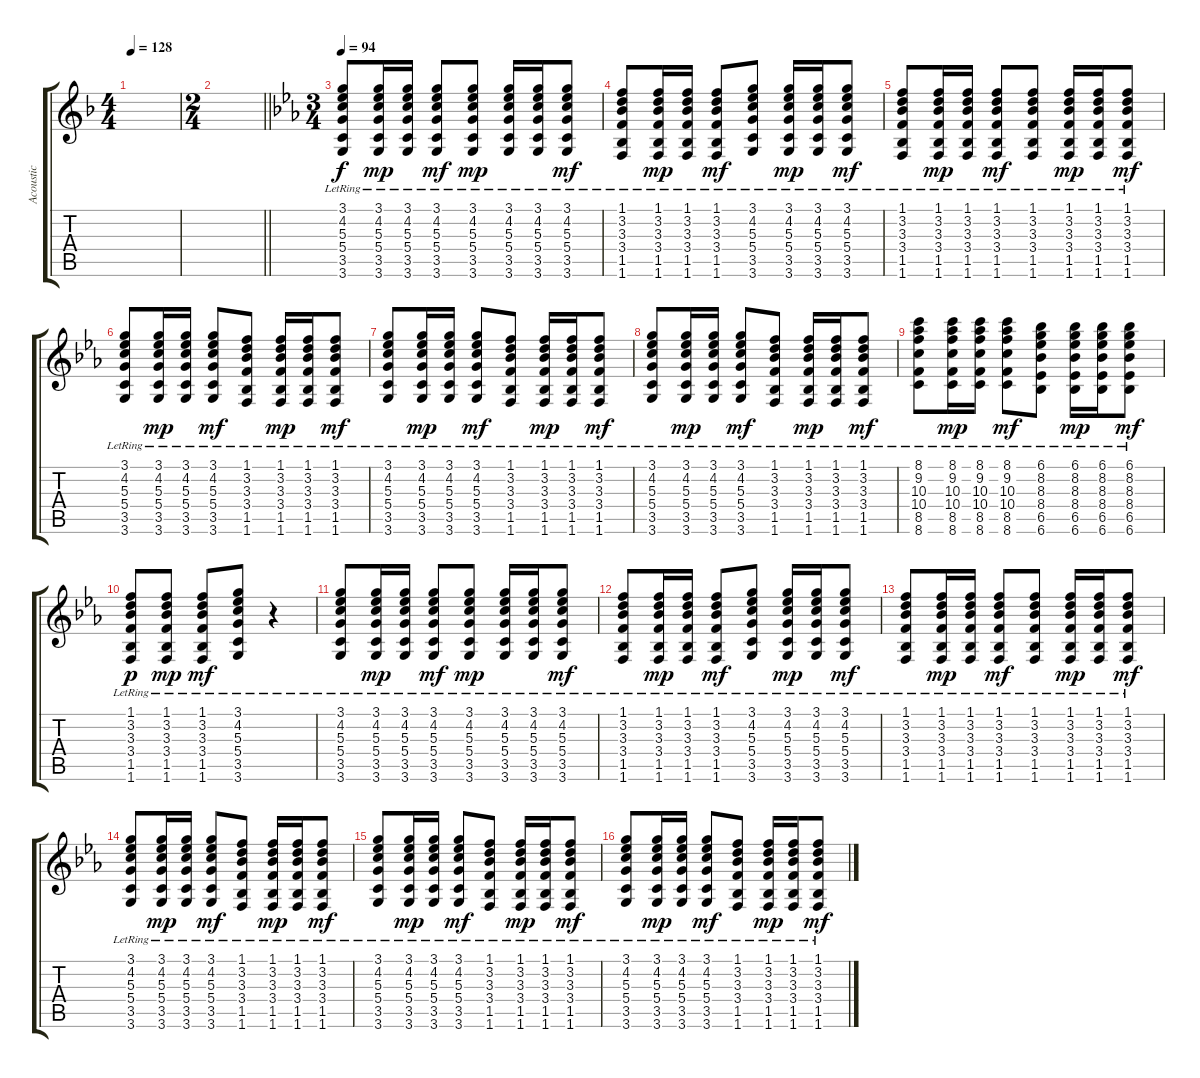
\track ("Acoustic" "Acoustic") {instrument acousticguitarsteel}
\staff {score tabs}
\tuning (E4 B3 G3 D3 A2 E2) {hide}
\ts (4 4)
\tempo 128
\clef g2
\ks dminor
|
\ts (2 4)
\barLineRight lightlight
|
\ts (3 4)
\section ("" "")
\tempo 94
\ks cminor
(3.1{lr} 4.2{lr} 5.3{lr} 5.4{lr} 3.5{lr} 3.6{lr}).8{volume 13} (3.1{lr} 4.2{lr} 5.3{lr} 5.4{lr} 3.5{lr} 3.6{lr}).16{dy mp} (3.1{lr} 4.2{lr} 5.3{lr} 5.4{lr} 3.5{lr} 3.6{lr}).16 (3.1{lr} 4.2{lr} 5.3{lr} 5.4{lr} 3.5{lr} 3.6{lr}).8{dy mf} (3.1{lr} 4.2{lr} 5.3{lr} 5.4{lr} 3.5{lr} 3.6{lr}).8{dy mp} (3.1{lr} 4.2{lr} 5.3{lr} 5.4{lr} 3.5{lr} 3.6{lr}).16 (3.1{lr} 4.2{lr} 5.3{lr} 5.4{lr} 3.5{lr} 3.6{lr}).16 (3.1{lr} 4.2{lr} 5.3{lr} 5.4{lr} 3.5{lr} 3.6{lr}).8{dy mf} |
(1.1{lr} 3.2{lr} 3.3{lr} 3.4{lr} 1.5{lr} 1.6{lr}).8 (1.1{lr} 3.2{lr} 3.3{lr} 3.4{lr} 1.5{lr} 1.6{lr}).16{dy mp} (1.1{lr} 3.2{lr} 3.3{lr} 3.4{lr} 1.5{lr} 1.6{lr}).16 (1.1{lr} 3.2{lr} 3.3{lr} 3.4{lr} 1.5{lr} 1.6{lr}).8{dy mf} (3.1{lr} 4.2{lr} 5.3{lr} 5.4{lr} 3.5{lr} 3.6{lr}).8 (3.1{lr} 4.2{lr} 5.3{lr} 5.4{lr} 3.5{lr} 3.6{lr}).16{dy mp} (3.1{lr} 4.2{lr} 5.3{lr} 5.4{lr} 3.5{lr} 3.6{lr}).16 (3.1{lr} 4.2{lr} 5.3{lr} 5.4{lr} 3.5{lr} 3.6{lr}).8{dy mf} |
(1.1{lr} 3.2{lr} 3.3{lr} 3.4{lr} 1.5{lr} 1.6{lr}).8 (1.1{lr} 3.2{lr} 3.3{lr} 3.4{lr} 1.5{lr} 1.6{lr}).16{dy mp} (1.1{lr} 3.2{lr} 3.3{lr} 3.4{lr} 1.5{lr} 1.6{lr}).16 (1.1{lr} 3.2{lr} 3.3{lr} 3.4{lr} 1.5{lr} 1.6{lr}).8{dy mf} (1.1{lr} 3.2{lr} 3.3{lr} 3.4{lr} 1.5{lr} 1.6{lr}).8 (1.1{lr} 3.2{lr} 3.3{lr} 3.4{lr} 1.5{lr} 1.6{lr}).16{dy mp} (1.1{lr} 3.2{lr} 3.3{lr} 3.4{lr} 1.5{lr} 1.6{lr}).16 (1.1{lr} 3.2{lr} 3.3{lr} 3.4{lr} 1.5{lr} 1.6{lr}).8{dy mf} |
(3.1{lr} 4.2{lr} 5.3{lr} 5.4{lr} 3.5{lr} 3.6{lr}).8 (3.1{lr} 4.2{lr} 5.3{lr} 5.4{lr} 3.5{lr} 3.6{lr}).16{dy mp} (3.1{lr} 4.2{lr} 5.3{lr} 5.4{lr} 3.5{lr} 3.6{lr}).16 (3.1{lr} 4.2{lr} 5.3{lr} 5.4{lr} 3.5{lr} 3.6{lr}).8{dy mf} (1.1{lr} 3.2{lr} 3.3{lr} 3.4{lr} 1.5{lr} 1.6{lr}).8 (1.1{lr} 3.2{lr} 3.3{lr} 3.4{lr} 1.5{lr} 1.6{lr}).16{dy mp} (1.1{lr} 3.2{lr} 3.3{lr} 3.4{lr} 1.5{lr} 1.6{lr}).16 (1.1{lr} 3.2{lr} 3.3{lr} 3.4{lr} 1.5{lr} 1.6{lr}).8{dy mf} |
(3.1{lr} 4.2{lr} 5.3{lr} 5.4{lr} 3.5{lr} 3.6{lr}).8 (3.1{lr} 4.2{lr} 5.3{lr} 5.4{lr} 3.5{lr} 3.6{lr}).16{dy mp} (3.1{lr} 4.2{lr} 5.3{lr} 5.4{lr} 3.5{lr} 3.6{lr}).16 (3.1{lr} 4.2{lr} 5.3{lr} 5.4{lr} 3.5{lr} 3.6{lr}).8{dy mf} (1.1{lr} 3.2{lr} 3.3{lr} 3.4{lr} 1.5{lr} 1.6{lr}).8 (1.1{lr} 3.2{lr} 3.3{lr} 3.4{lr} 1.5{lr} 1.6{lr}).16{dy mp} (1.1{lr} 3.2{lr} 3.3{lr} 3.4{lr} 1.5{lr} 1.6{lr}).16 (1.1{lr} 3.2{lr} 3.3{lr} 3.4{lr} 1.5{lr} 1.6{lr}).8{dy mf} |
(3.1{lr} 4.2{lr} 5.3{lr} 5.4{lr} 3.5{lr} 3.6{lr}).8 (3.1{lr} 4.2{lr} 5.3{lr} 5.4{lr} 3.5{lr} 3.6{lr}).16{dy mp} (3.1{lr} 4.2{lr} 5.3{lr} 5.4{lr} 3.5{lr} 3.6{lr}).16 (3.1{lr} 4.2{lr} 5.3{lr} 5.4{lr} 3.5{lr} 3.6{lr}).8{dy mf} (1.1{lr} 3.2{lr} 3.3{lr} 3.4{lr} 1.5{lr} 1.6{lr}).8 (1.1{lr} 3.2{lr} 3.3{lr} 3.4{lr} 1.5{lr} 1.6{lr}).16{dy mp} (1.1{lr} 3.2{lr} 3.3{lr} 3.4{lr} 1.5{lr} 1.6{lr}).16 (1.1{lr} 3.2{lr} 3.3{lr} 3.4{lr} 1.5{lr} 1.6{lr}).8{dy mf} |
(8.1{lr} 9.2{lr} 10.3{lr} 10.4{lr} 8.5{lr} 8.6{lr}).8 (8.1{lr} 9.2{lr} 10.3{lr} 10.4{lr} 8.5{lr} 8.6{lr}).16{dy mp} (8.1{lr} 9.2{lr} 10.3{lr} 10.4{lr} 8.5{lr} 8.6{lr}).16 (8.1{lr} 9.2{lr} 10.3{lr} 10.4{lr} 8.5{lr} 8.6{lr}).8{dy mf} (6.1{lr} 8.2{lr} 8.3{lr} 8.4{lr} 6.5{lr} 6.6{lr}).8 (6.1{lr} 8.2{lr} 8.3{lr} 8.4{lr} 6.5{lr} 6.6{lr}).16{dy mp} (6.1{lr} 8.2{lr} 8.3{lr} 8.4{lr} 6.5{lr} 6.6{lr}).16 (6.1{lr} 8.2{lr} 8.3{lr} 8.4{lr} 6.5{lr} 6.6{lr}).8{dy mf} |
(1.1{lr} 3.2{lr} 3.3{lr} 3.4{lr} 1.5{lr} 1.6{lr}).8{dy p} (1.1{lr} 3.2{lr} 3.3{lr} 3.4{lr} 1.5{lr} 1.6{lr}).8{dy mp} (1.1{lr} 3.2{lr} 3.3{lr} 3.4{lr} 1.5{lr} 1.6{lr}).8{dy mf} (3.1{lr} 4.2{lr} 5.3{lr} 5.4{lr} 3.5{lr} 3.6{lr}).8 r.4 |
(3.1{lr} 4.2{lr} 5.3{lr} 5.4{lr} 3.5{lr} 3.6{lr}).8 (3.1{lr} 4.2{lr} 5.3{lr} 5.4{lr} 3.5{lr} 3.6{lr}).16{dy mp} (3.1{lr} 4.2{lr} 5.3{lr} 5.4{lr} 3.5{lr} 3.6{lr}).16 (3.1{lr} 4.2{lr} 5.3{lr} 5.4{lr} 3.5{lr} 3.6{lr}).8{dy mf} (3.1{lr} 4.2{lr} 5.3{lr} 5.4{lr} 3.5{lr} 3.6{lr}).8{dy mp} (3.1{lr} 4.2{lr} 5.3{lr} 5.4{lr} 3.5{lr} 3.6{lr}).16 (3.1{lr} 4.2{lr} 5.3{lr} 5.4{lr} 3.5{lr} 3.6{lr}).16 (3.1{lr} 4.2{lr} 5.3{lr} 5.4{lr} 3.5{lr} 3.6{lr}).8{dy mf} |
(1.1{lr} 3.2{lr} 3.3{lr} 3.4{lr} 1.5{lr} 1.6{lr}).8 (1.1{lr} 3.2{lr} 3.3{lr} 3.4{lr} 1.5{lr} 1.6{lr}).16{dy mp} (1.1{lr} 3.2{lr} 3.3{lr} 3.4{lr} 1.5{lr} 1.6{lr}).16 (1.1{lr} 3.2{lr} 3.3{lr} 3.4{lr} 1.5{lr} 1.6{lr}).8{dy mf} (3.1{lr} 4.2{lr} 5.3{lr} 5.4{lr} 3.5{lr} 3.6{lr}).8 (3.1{lr} 4.2{lr} 5.3{lr} 5.4{lr} 3.5{lr} 3.6{lr}).16{dy mp} (3.1{lr} 4.2{lr} 5.3{lr} 5.4{lr} 3.5{lr} 3.6{lr}).16 (3.1{lr} 4.2{lr} 5.3{lr} 5.4{lr} 3.5{lr} 3.6{lr}).8{dy mf} |
(1.1{lr} 3.2{lr} 3.3{lr} 3.4{lr} 1.5{lr} 1.6{lr}).8 (1.1{lr} 3.2{lr} 3.3{lr} 3.4{lr} 1.5{lr} 1.6{lr}).16{dy mp} (1.1{lr} 3.2{lr} 3.3{lr} 3.4{lr} 1.5{lr} 1.6{lr}).16 (1.1{lr} 3.2{lr} 3.3{lr} 3.4{lr} 1.5{lr} 1.6{lr}).8{dy mf} (1.1{lr} 3.2{lr} 3.3{lr} 3.4{lr} 1.5{lr} 1.6{lr}).8 (1.1{lr} 3.2{lr} 3.3{lr} 3.4{lr} 1.5{lr} 1.6{lr}).16{dy mp} (1.1{lr} 3.2{lr} 3.3{lr} 3.4{lr} 1.5{lr} 1.6{lr}).16 (1.1{lr} 3.2{lr} 3.3{lr} 3.4{lr} 1.5{lr} 1.6{lr}).8{dy mf} |
(3.1{lr} 4.2{lr} 5.3{lr} 5.4{lr} 3.5{lr} 3.6{lr}).8 (3.1{lr} 4.2{lr} 5.3{lr} 5.4{lr} 3.5{lr} 3.6{lr}).16{dy mp} (3.1{lr} 4.2{lr} 5.3{lr} 5.4{lr} 3.5{lr} 3.6{lr}).16 (3.1{lr} 4.2{lr} 5.3{lr} 5.4{lr} 3.5{lr} 3.6{lr}).8{dy mf} (1.1{lr} 3.2{lr} 3.3{lr} 3.4{lr} 1.5{lr} 1.6{lr}).8 (1.1{lr} 3.2{lr} 3.3{lr} 3.4{lr} 1.5{lr} 1.6{lr}).16{dy mp} (1.1{lr} 3.2{lr} 3.3{lr} 3.4{lr} 1.5{lr} 1.6{lr}).16 (1.1{lr} 3.2{lr} 3.3{lr} 3.4{lr} 1.5{lr} 1.6{lr}).8{dy mf} |
(3.1{lr} 4.2{lr} 5.3{lr} 5.4{lr} 3.5{lr} 3.6{lr}).8 (3.1{lr} 4.2{lr} 5.3{lr} 5.4{lr} 3.5{lr} 3.6{lr}).16{dy mp} (3.1{lr} 4.2{lr} 5.3{lr} 5.4{lr} 3.5{lr} 3.6{lr}).16 (3.1{lr} 4.2{lr} 5.3{lr} 5.4{lr} 3.5{lr} 3.6{lr}).8{dy mf} (1.1{lr} 3.2{lr} 3.3{lr} 3.4{lr} 1.5{lr} 1.6{lr}).8 (1.1{lr} 3.2{lr} 3.3{lr} 3.4{lr} 1.5{lr} 1.6{lr}).16{dy mp} (1.1{lr} 3.2{lr} 3.3{lr} 3.4{lr} 1.5{lr} 1.6{lr}).16 (1.1{lr} 3.2{lr} 3.3{lr} 3.4{lr} 1.5{lr} 1.6{lr}).8{dy mf} |
(3.1{lr} 4.2{lr} 5.3{lr} 5.4{lr} 3.5{lr} 3.6{lr}).8 (3.1{lr} 4.2{lr} 5.3{lr} 5.4{lr} 3.5{lr} 3.6{lr}).16{dy mp} (3.1{lr} 4.2{lr} 5.3{lr} 5.4{lr} 3.5{lr} 3.6{lr}).16 (3.1{lr} 4.2{lr} 5.3{lr} 5.4{lr} 3.5{lr} 3.6{lr}).8{dy mf} (1.1{lr} 3.2{lr} 3.3{lr} 3.4{lr} 1.5{lr} 1.6{lr}).8 (1.1{lr} 3.2{lr} 3.3{lr} 3.4{lr} 1.5{lr} 1.6{lr}).16{dy mp} (1.1{lr} 3.2{lr} 3.3{lr} 3.4{lr} 1.5{lr} 1.6{lr}).16 (1.1{lr} 3.2{lr} 3.3{lr} 3.4{lr} 1.5{lr} 1.6{lr}).8{dy mf}
